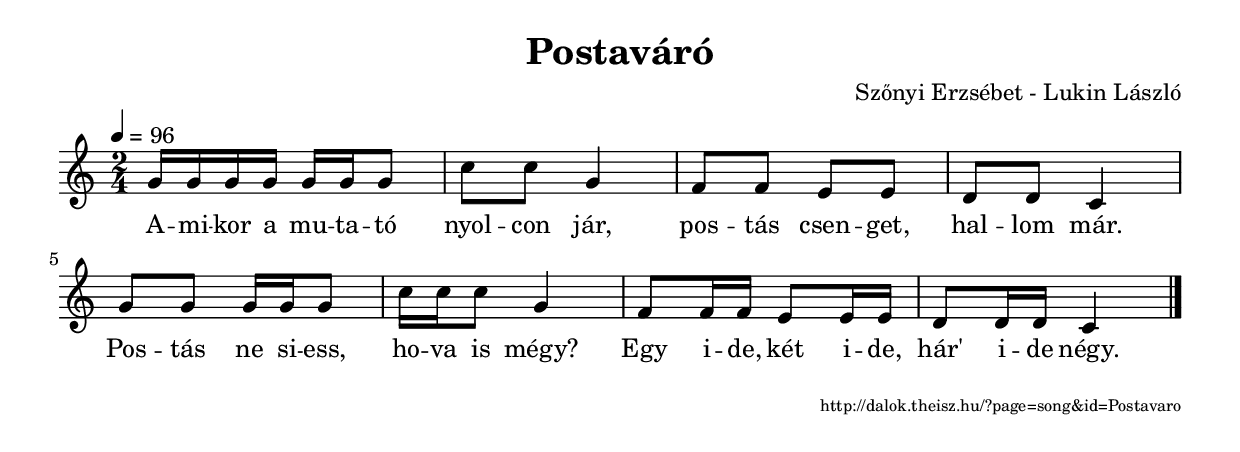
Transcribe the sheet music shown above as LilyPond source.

\version "2.10.33"


\header {
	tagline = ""	title = "Postaváró"
	composer = "Szőnyi Erzsébet - Lukin László"
}

VoiceA = { \key c \major \override Staff.TimeSignature #'style = #'()  \time 2/4 \tempo 4=96
	\relative f' { g16 g g g g g g8 c c g4
f8 f e e d d c4
g'8 g g16 g g8 c16 c c8 g4
f 8 f16 f e8 e16 e d8 d16 d c4 \bar "|."
	}
}
SplitLyricsA = \lyricmode { 
A -- mi -- kor a mu -- ta -- tó nyol -- con jár,
pos -- tás csen -- get, hal -- lom már.
Pos -- tás ne si -- ess, ho -- va is mégy?
Egy i -- de, két i -- de, hár' i -- de négy.
}
\score {
	<<
		\context Voice = songStaff { \VoiceA }
		\lyricsto "songStaff" \new Lyrics \SplitLyricsA
	>>
	\layout {
		indent = #0
	}
}

\score {
	<<
		\context Voice = songStaff { \VoiceA }
	>>
	\midi {
	}
}

\markup { \fill-line { \hspace #1 \super http://dalok.theisz.hu/?page=song&id=Postavaro } }

\paper {
}
